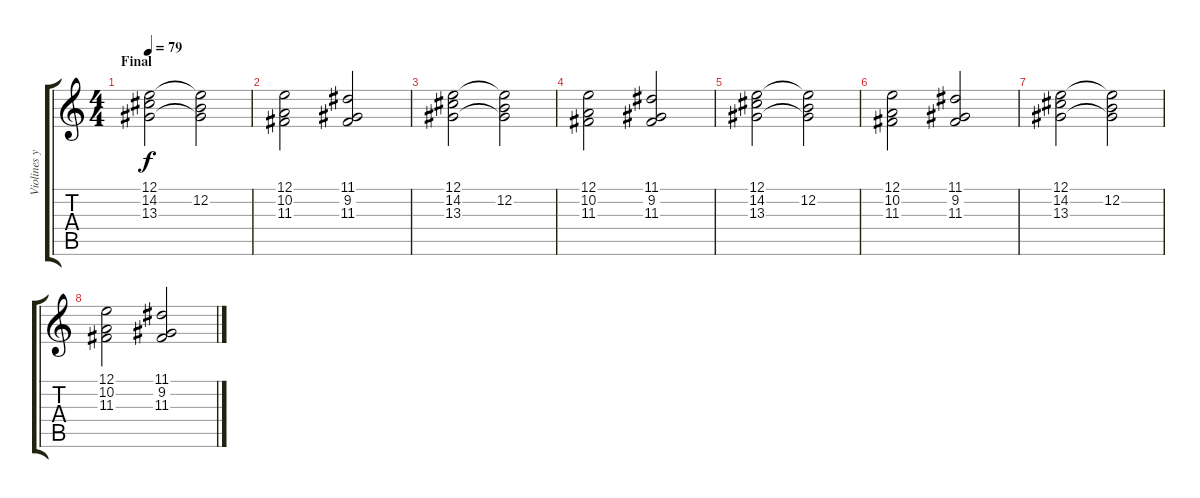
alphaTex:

\track ("Violines y Organo" "Violines y") {instrument tremolostrings}
\staff {score tabs}
\tuning (E4 B3 G3 D3 A2 E2) {hide}
\ts (4 4)
\section ("" "Final")
\tempo 79
\clef g2
\ks c
(12.1 14.2 13.3).2{dy f volume 11 instrument churchorgan} (12.1{t} 12.2 13.3{t}).2 |
(12.1 10.2 11.3).2 (11.1 9.2 11.3).2 |
(12.1 14.2 13.3).2 (12.1{t} 12.2 13.3{t}).2 |
(12.1 10.2 11.3).2 (11.1 9.2 11.3).2 |
(12.1 14.2 13.3).2 (12.1{t} 12.2 13.3{t}).2 |
(12.1 10.2 11.3).2 (11.1 9.2 11.3).2 |
(12.1 14.2 13.3).2 (12.1{t} 12.2 13.3{t}).2 |
(12.1 10.2 11.3).2 (11.1 9.2 11.3).2
